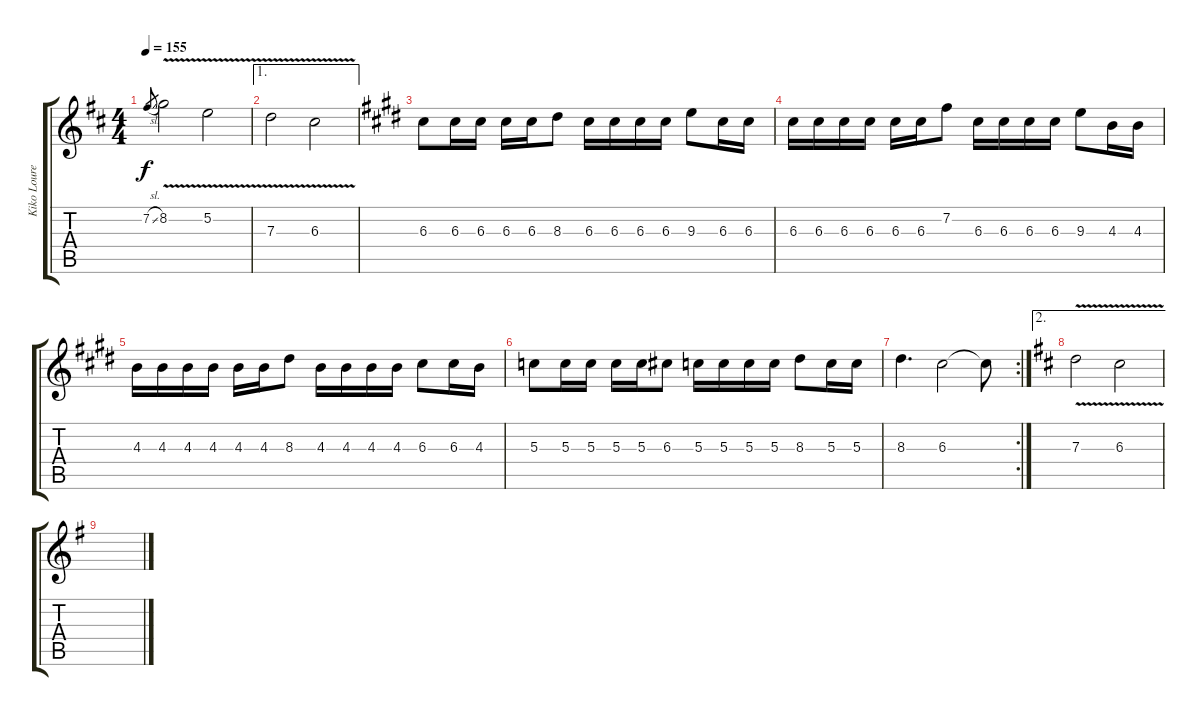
\track ("Kiko Loureiro/Rafael Bittencourt" "Kiko Loure") {instrument overdrivenguitar}
\staff {score tabs}
\tuning (E4 B3 G3 D3 A2 E2) {hide}
\ts (4 4)
\tempo 155
\clef g2
\ks d
7.2{sl}.8{gr dy f} 8.2{v}.2 5.2{v}.2 |
\ae 1
7.3{v}.2 6.3{v}.2 |
\ks e
6.3.8{volume 9} 6.3.16 6.3.16 6.3.16 6.3.16 8.3.8 6.3.16 6.3.16 6.3.16 6.3.16 9.3.8 6.3.16 6.3.16 |
6.3.16 6.3.16 6.3.16 6.3.16 6.3.16 6.3.16 7.2.8 6.3.16 6.3.16 6.3.16 6.3.16 9.3.8 4.3.16 4.3.16 |
4.3.16 4.3.16 4.3.16 4.3.16 4.3.16 4.3.16 8.3.8 4.3.16 4.3.16 4.3.16 4.3.16 6.3.8 6.3.16 4.3.16 |
5.3.8 5.3.16 5.3.16 5.3.16 5.3.16 6.3.8 5.3.16 5.3.16 5.3.16 5.3.16 8.3.8 5.3.16 5.3.16 |
\rc 2
8.3.4{d} 6.3.2 6.3{t}.8 |
\ae 2
\ks d
7.3{v}.2 6.3{v}.2 |
\ks g
